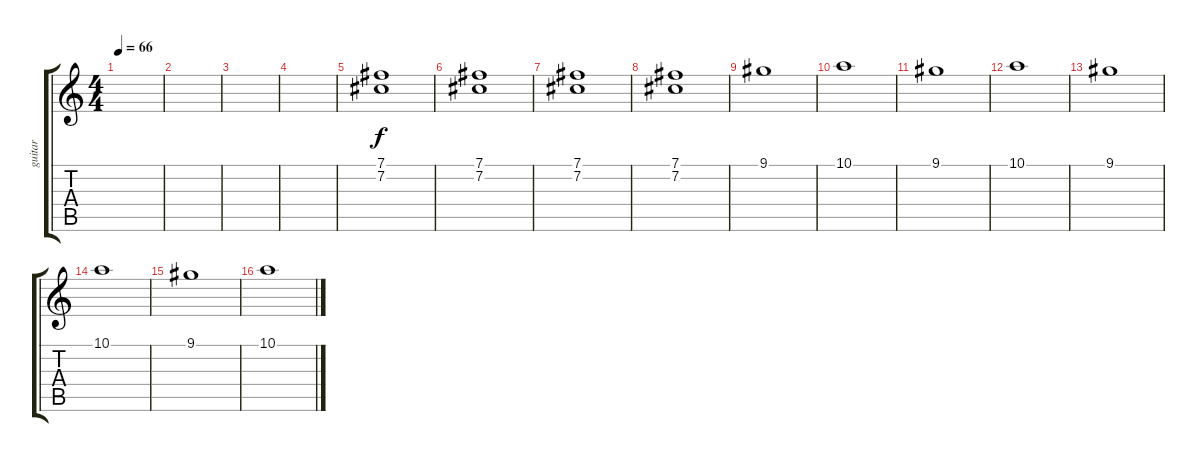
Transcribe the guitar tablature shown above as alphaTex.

\track ("guitar" "guitar") {instrument acousticguitarnylon}
\staff {score tabs}
\tuning (B3 Gb3 D3 A2 E2 B1) {hide}
\ts (4 4)
\tempo 66
\clef g2
\ks c
|
|
|
|
(7.1 7.2).1 |
(7.1 7.2).1 |
(7.1 7.2).1 |
(7.1 7.2).1 |
9.1.1 |
10.1.1 |
9.1.1 |
10.1.1 |
9.1.1 |
10.1.1 |
9.1.1 |
10.1.1
